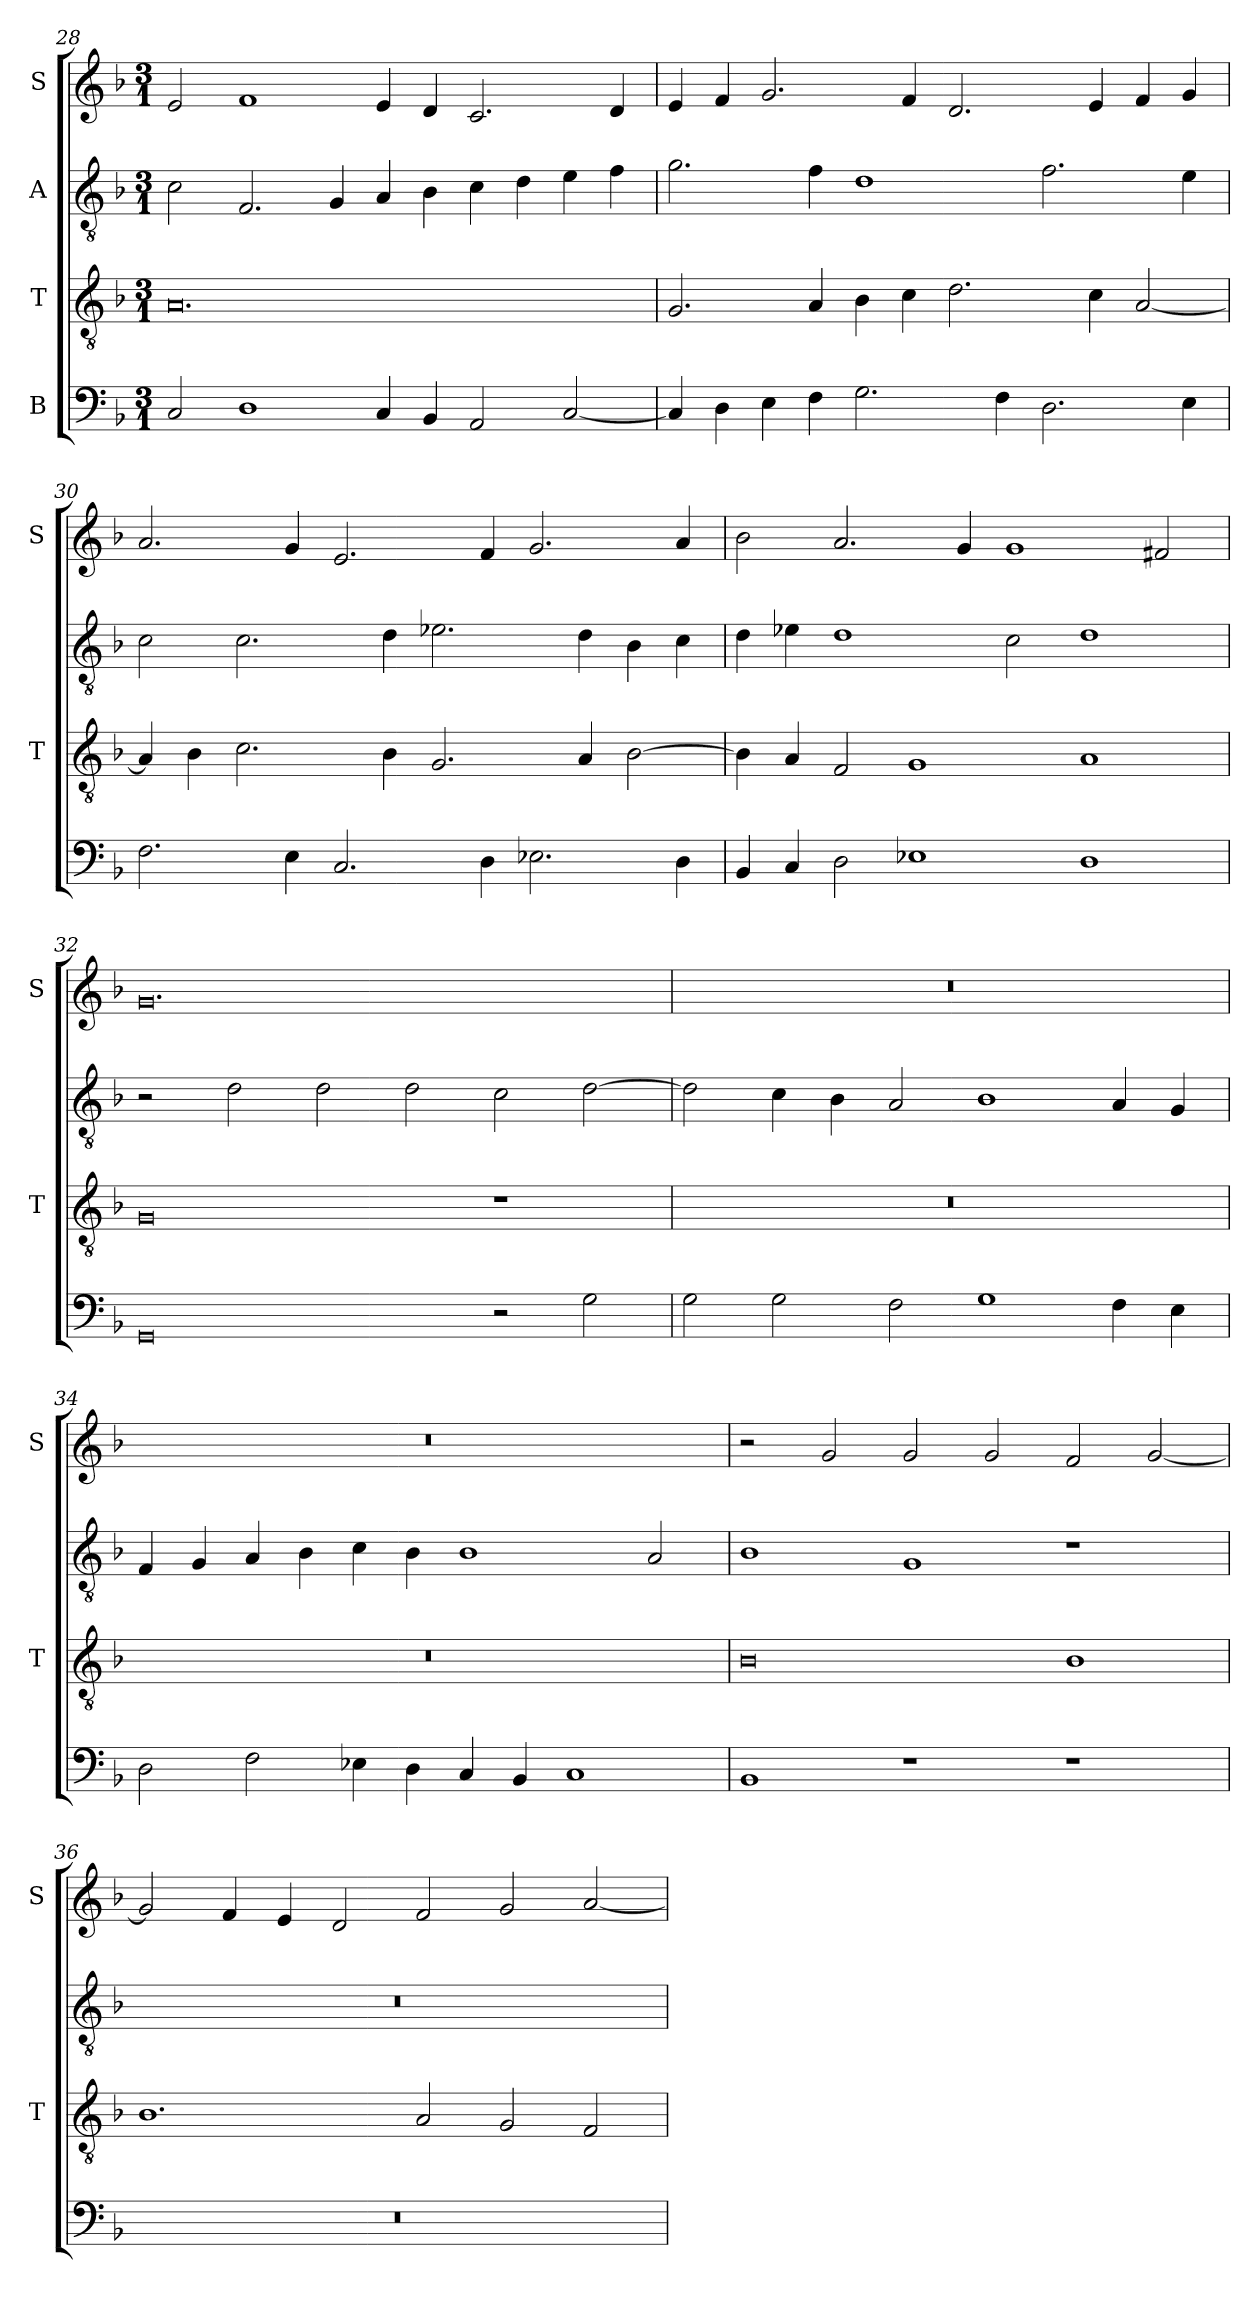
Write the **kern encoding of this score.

**kern	**kern	**kern	**kern
*part4	*part3	*part2	*part1
*staff4	*staff3	*staff2	*staff1
*I"B	*I"T	*I"A	*I"S
*	*I'T	*	*I'S
*clefF4	*clefGv2	*clefGv2	*clefG2
*k[b-]	*k[b-]	*k[b-]	*k[b-]
*M3/1	*M3/1	*M3/1	*M3/1
=28	=28	=28	=28
2C/	0.A	2c\	2e/
1D	.	2.F/	1f
.	.	4G/	.
4C/	.	4A/	4e/
4BB-/	.	4B-\	4d/
2AA/	.	4c\	2.c/
.	.	4d\	.
[2C/	.	4e\	.
.	.	4f\	4d/
=29	=29	=29	=29
4C/]	2.G/	2.g\	4e/
4D\	.	.	4f/
4E\	.	.	2.g/
4F\	4A/	4f\	.
2.G\	4B-\	1d	.
.	4c\	.	4f/
.	2.d\	.	2.d/
4F\	.	.	.
2.D\	.	2.f\	.
.	4c\	.	4e/
.	[2A/	.	4f/
4E\	.	4e\	4g/
=30	=30	=30	=30
2.F\	4A/]	2c\	2.a/
.	4B-\	.	.
.	2.c\	2.c\	.
4E\	.	.	4g/
2.C/	.	.	2.e/
.	4B-\	4d\	.
.	2.G/	2.e-X\	.
4D\	.	.	4f/
2.E-X\	.	.	2.g/
.	4A/	4d\	.
.	[2B-\	4B-\	.
4D\	.	4c\	4a/
=31	=31	=31	=31
4BB-/	4B-\]	4d\	2b-\
4C/	4A/	4e-X\	.
2D\	2F/	1d	2.a/
1E-X	1G	.	.
.	.	.	4g/
.	.	2c\	1g
1D	1A	1d	.
.	.	.	2f#X/
=32	=32	=32	=32
0GG	0G	2r	0.g
.	.	2d\	.
.	.	2d\	.
.	.	2d\	.
2r	1r	2c\	.
2G\	.	[2d\	.
=33	=33	=33	=33
2G\	0.r	2d\]	0.r
2G\	.	4c\	.
.	.	4B-\	.
2F\	.	2A/	.
1G	.	1B-	.
4F\	.	4A/	.
4E\	.	4G/	.
=34	=34	=34	=34
2D\	0.r	4F/	0.r
.	.	4G/	.
2F\	.	4A/	.
.	.	4B-\	.
4E-X\	.	4c\	.
4D\	.	4B-\	.
4C/	.	1B-	.
4BB-/	.	.	.
1C	.	.	.
.	.	2A/	.
=35	=35	=35	=35
1BB-	0B-	1B-	2r
.	.	.	2g/
1r	.	1G	2g/
.	.	.	2g/
1r	1B-	1r	2f/
.	.	.	[2g/
=36	=36	=36	=36
0.r	1.B-	0.r	2g/]
.	.	.	4f/
.	.	.	4e/
.	.	.	2d/
.	2A/	.	2f/
.	2G/	.	2g/
.	2F/	.	[2a/
=	=	=	=
*-	*-	*-	*-
